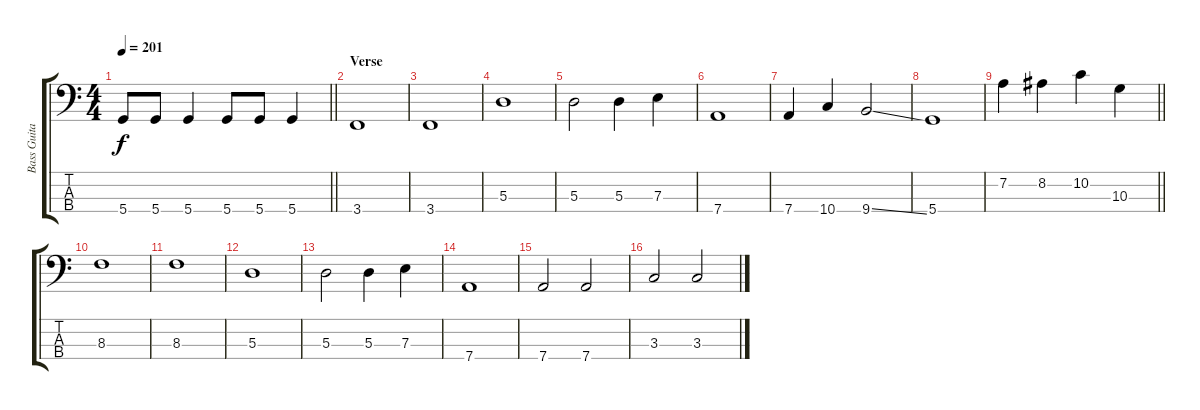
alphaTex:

\track ("Bass Guitar" "Bass Guita") {instrument electricbassfinger}
\staff {score tabs}
\tuning (G2 D2 A1 D1) {hide}
\ts (4 4)
\tempo 201
\clef f4
\barLineRight lightlight
\ks c
5.4.8{dy f} 5.4.8 5.4.4 5.4.8 5.4.8 5.4.4 |
\section ("" "Verse")
3.4.1 |
3.4.1 |
5.3.1 |
5.3.2 5.3.4 7.3.4 |
7.4.1 |
7.4.4 10.4.4 9.4{ss}.2 |
5.4.1 |
\barLineRight lightlight
7.2.4 8.2.4 10.2.4 10.3.4 |
8.3.1 |
8.3.1 |
5.3.1 |
5.3.2 5.3.4 7.3.4 |
7.4.1 |
7.4.2 7.4.2 |
3.3.2 3.3.2
